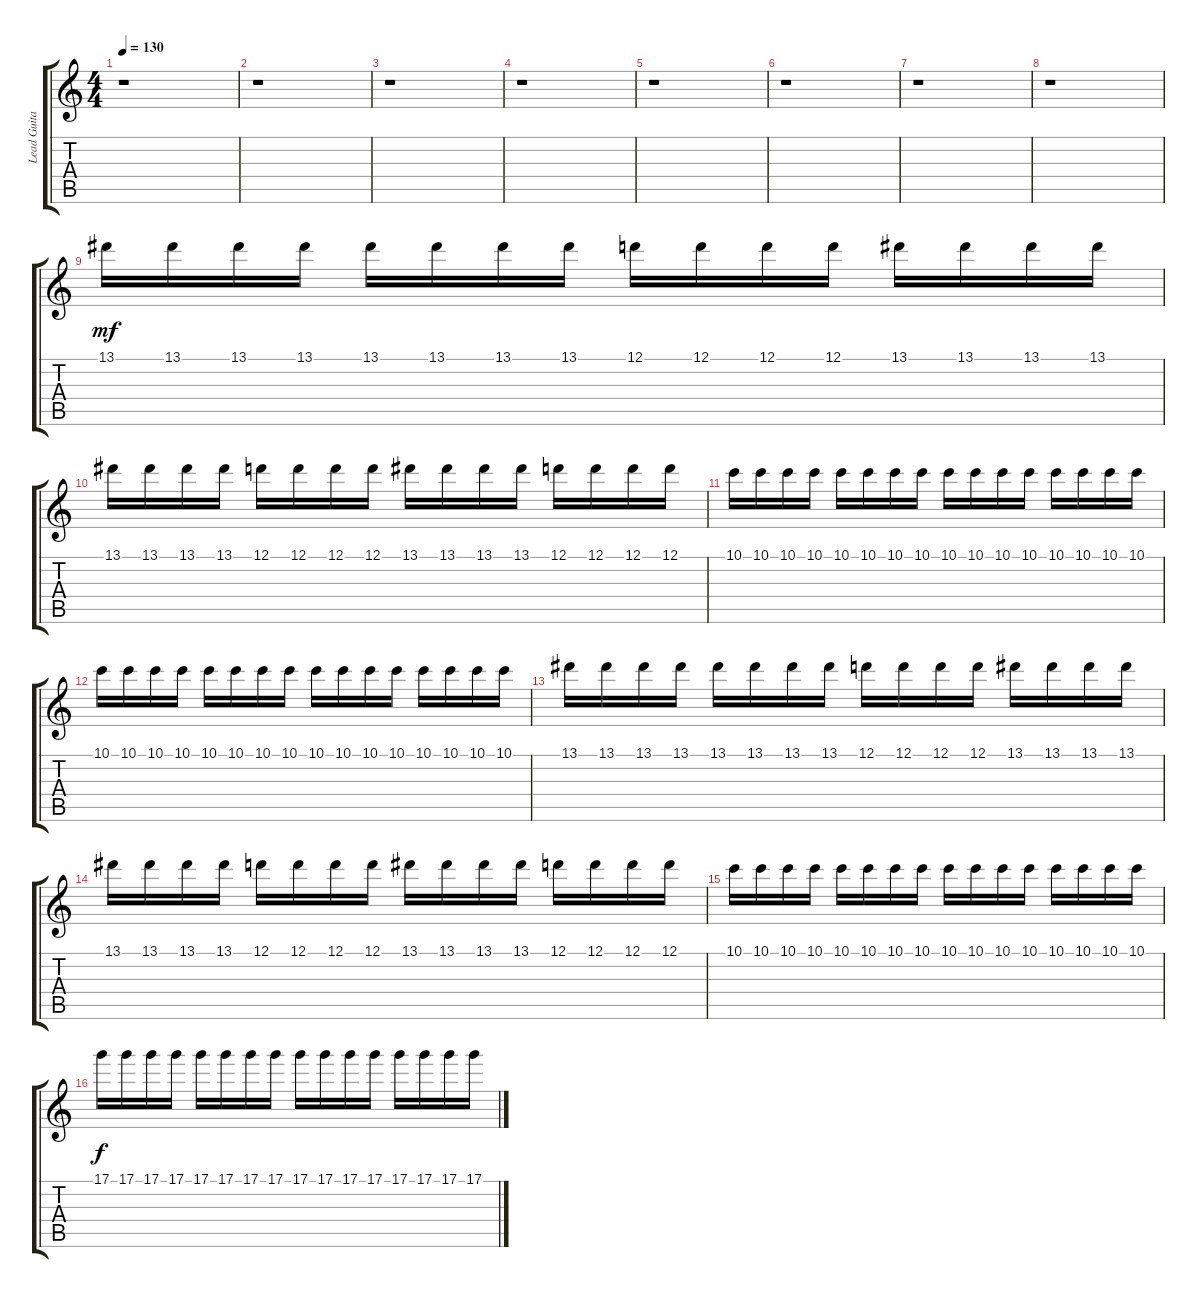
\track ("Lead Guitar (Left)" "Lead Guita") {instrument distortionguitar}
\staff {score tabs}
\tuning (D4 A3 F3 C3 G2 C2) {hide}
\ts (4 4)
\tempo 130
\clef g2
\ks c
r.1{dy f} |
r.1 |
r.1 |
r.1 |
r.1 |
r.1 |
r.1 |
r.1 |
13.1.16{dy mf} 13.1.16 13.1.16 13.1.16 13.1.16 13.1.16 13.1.16 13.1.16 12.1.16 12.1.16 12.1.16 12.1.16 13.1.16 13.1.16 13.1.16 13.1.16 |
13.1.16 13.1.16 13.1.16 13.1.16 12.1.16 12.1.16 12.1.16 12.1.16 13.1.16 13.1.16 13.1.16 13.1.16 12.1.16 12.1.16 12.1.16 12.1.16 |
10.1.16 10.1.16 10.1.16 10.1.16 10.1.16 10.1.16 10.1.16 10.1.16 10.1.16 10.1.16 10.1.16 10.1.16 10.1.16 10.1.16 10.1.16 10.1.16 |
10.1.16 10.1.16 10.1.16 10.1.16 10.1.16 10.1.16 10.1.16 10.1.16 10.1.16 10.1.16 10.1.16 10.1.16 10.1.16 10.1.16 10.1.16 10.1.16 |
13.1.16 13.1.16 13.1.16 13.1.16 13.1.16 13.1.16 13.1.16 13.1.16 12.1.16 12.1.16 12.1.16 12.1.16 13.1.16 13.1.16 13.1.16 13.1.16 |
13.1.16 13.1.16 13.1.16 13.1.16 12.1.16 12.1.16 12.1.16 12.1.16 13.1.16 13.1.16 13.1.16 13.1.16 12.1.16 12.1.16 12.1.16 12.1.16 |
10.1.16 10.1.16 10.1.16 10.1.16 10.1.16 10.1.16 10.1.16 10.1.16 10.1.16 10.1.16 10.1.16 10.1.16 10.1.16 10.1.16 10.1.16 10.1.16 |
17.1.16{dy f} 17.1.16 17.1.16 17.1.16 17.1.16 17.1.16 17.1.16 17.1.16 17.1.16 17.1.16 17.1.16 17.1.16 17.1.16 17.1.16 17.1.16 17.1.16
